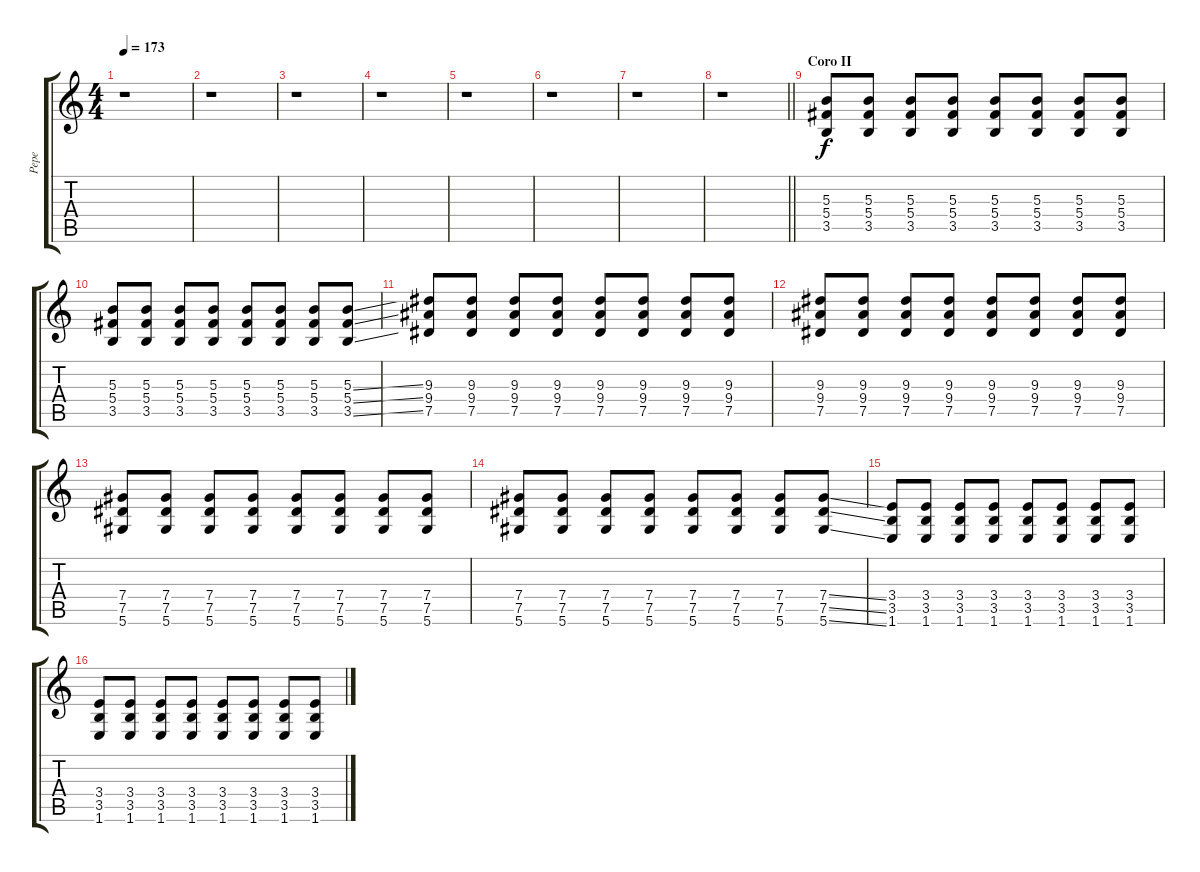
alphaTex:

\track ("Pepe" "Pepe") {instrument distortionguitar}
\staff {score tabs}
\tuning (Eb4 Bb3 Gb3 Db3 Ab2 Eb2) {hide}
\ts (4 4)
\tempo 173
\clef g2
\ks c
r.1{dy f} |
r.1 |
r.1 |
r.1 |
r.1 |
r.1 |
r.1 |
\barLineRight lightlight
r.1 |
\section ("" "Coro II")
(5.3 5.4 3.5).8 (5.3 5.4 3.5).8 (5.3 5.4 3.5).8 (5.3 5.4 3.5).8 (5.3 5.4 3.5).8 (5.3 5.4 3.5).8 (5.3 5.4 3.5).8 (5.3 5.4 3.5).8 |
(5.3 5.4 3.5).8 (5.3 5.4 3.5).8 (5.3 5.4 3.5).8 (5.3 5.4 3.5).8 (5.3 5.4 3.5).8 (5.3 5.4 3.5).8 (5.3 5.4 3.5).8 (5.3{ss} 5.4{ss} 3.5{ss}).8 |
(9.3 9.4 7.5).8 (9.3 9.4 7.5).8 (9.3 9.4 7.5).8 (9.3 9.4 7.5).8 (9.3 9.4 7.5).8 (9.3 9.4 7.5).8 (9.3 9.4 7.5).8 (9.3 9.4 7.5).8 |
(9.3 9.4 7.5).8 (9.3 9.4 7.5).8 (9.3 9.4 7.5).8 (9.3 9.4 7.5).8 (9.3 9.4 7.5).8 (9.3 9.4 7.5).8 (9.3 9.4 7.5).8 (9.3 9.4 7.5).8 |
(7.4 7.5 5.6).8 (7.4 7.5 5.6).8 (7.4 7.5 5.6).8 (7.4 7.5 5.6).8 (7.4 7.5 5.6).8 (7.4 7.5 5.6).8 (7.4 7.5 5.6).8 (7.4 7.5 5.6).8 |
(7.4 7.5 5.6).8 (7.4 7.5 5.6).8 (7.4 7.5 5.6).8 (7.4 7.5 5.6).8 (7.4 7.5 5.6).8 (7.4 7.5 5.6).8 (7.4 7.5 5.6).8 (7.4{ss} 7.5{ss} 5.6{ss}).8 |
(3.4 3.5 1.6).8 (3.4 3.5 1.6).8 (3.4 3.5 1.6).8 (3.4 3.5 1.6).8 (3.4 3.5 1.6).8 (3.4 3.5 1.6).8 (3.4 3.5 1.6).8 (3.4 3.5 1.6).8 |
(3.4 3.5 1.6).8 (3.4 3.5 1.6).8 (3.4 3.5 1.6).8 (3.4 3.5 1.6).8 (3.4 3.5 1.6).8 (3.4 3.5 1.6).8 (3.4 3.5 1.6).8 (3.4 3.5 1.6).8
